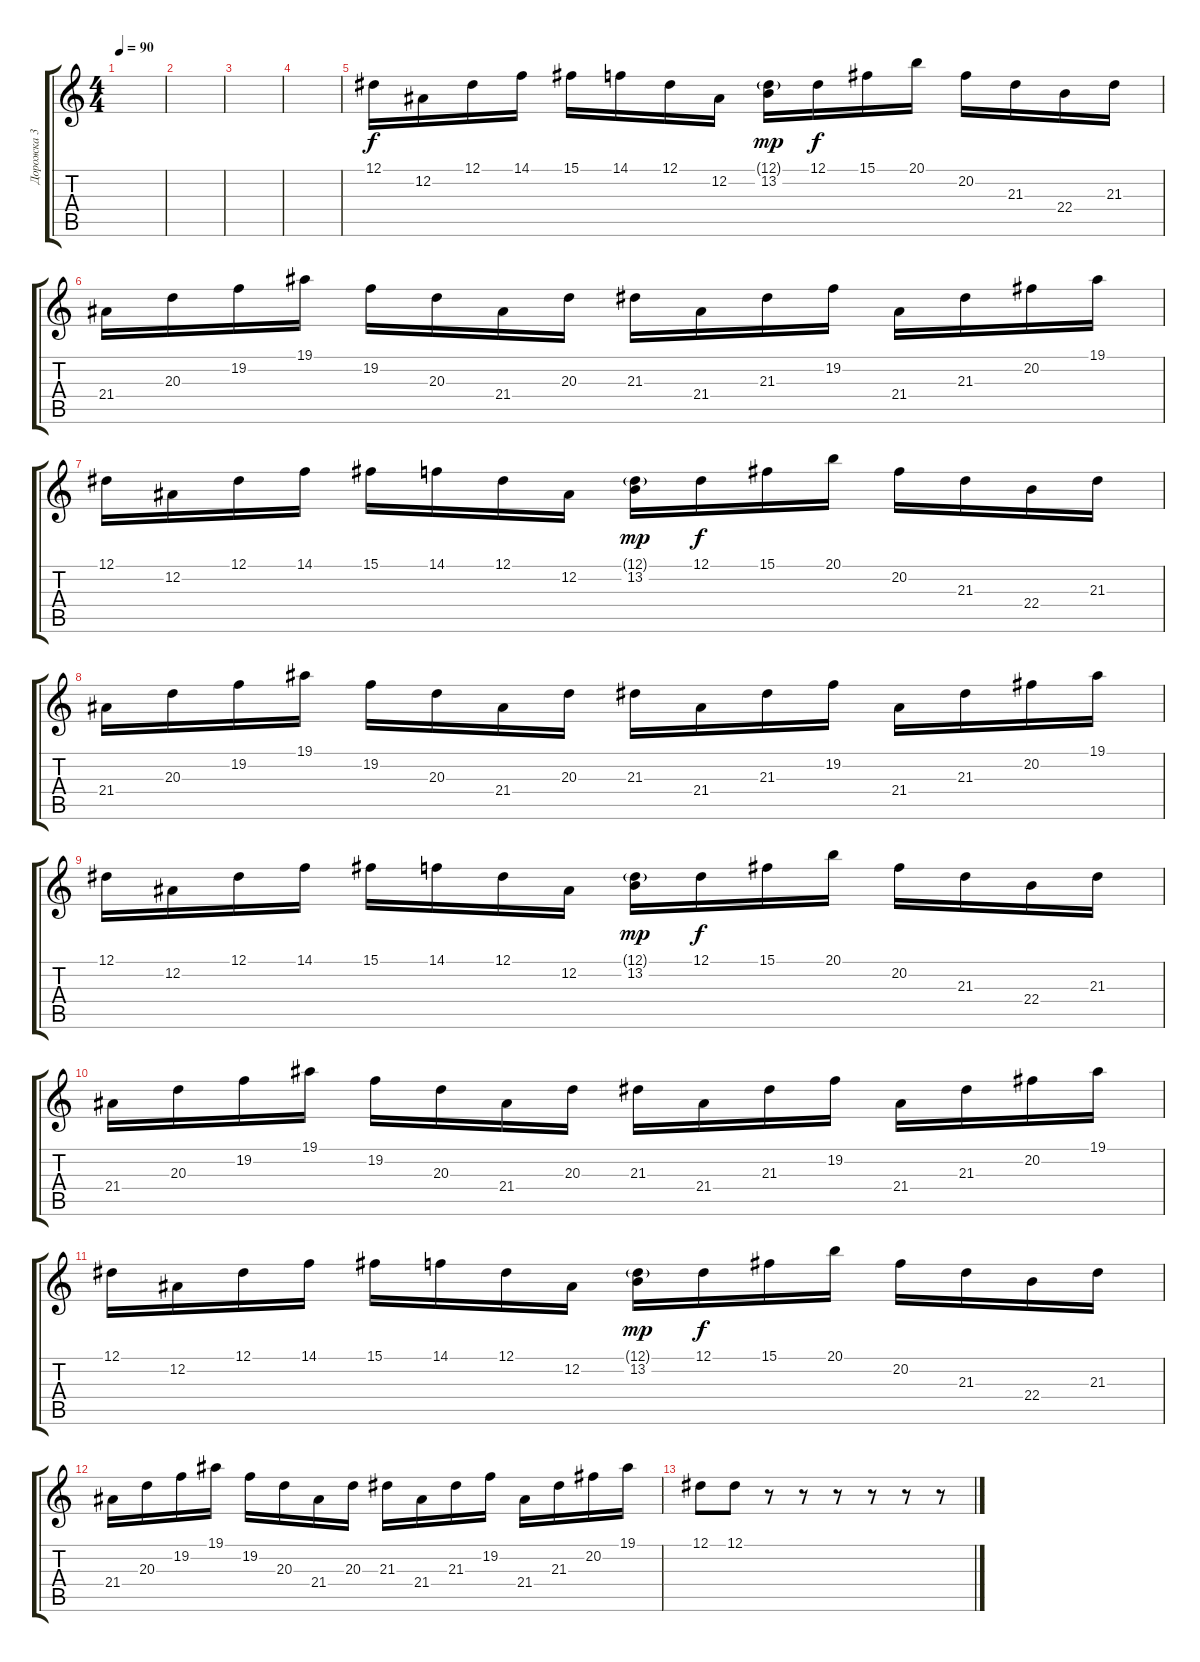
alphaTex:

\track ("Дорожка 3" "Дорожка 3") {instrument violin}
\staff {score tabs}
\tuning (Eb4 Bb3 Gb3 Db3 Ab2 Eb2) {hide}
\ts (4 4)
\tempo 90
\clef g2
\ks c
|
|
|
|
12.1.16 12.2.16 12.1.16 14.1.16 15.1.16 14.1.16 12.1.16 12.2.16 (12.1{g} 13.2).16{dy mp} 12.1.16{dy f} 15.1.16 20.1.16 20.2.16 21.3.16 22.4.16 21.3.16 |
21.4.16 20.3.16 19.2.16 19.1.16 19.2.16 20.3.16 21.4.16 20.3.16 21.3.16 21.4.16 21.3.16 19.2.16 21.4.16 21.3.16 20.2.16 19.1.16 |
12.1.16 12.2.16 12.1.16 14.1.16 15.1.16 14.1.16 12.1.16 12.2.16 (12.1{g} 13.2).16{dy mp} 12.1.16{dy f} 15.1.16 20.1.16 20.2.16 21.3.16 22.4.16 21.3.16 |
21.4.16 20.3.16 19.2.16 19.1.16 19.2.16 20.3.16 21.4.16 20.3.16 21.3.16 21.4.16 21.3.16 19.2.16 21.4.16 21.3.16 20.2.16 19.1.16 |
12.1.16 12.2.16 12.1.16 14.1.16 15.1.16 14.1.16 12.1.16 12.2.16 (12.1{g} 13.2).16{dy mp} 12.1.16{dy f} 15.1.16 20.1.16 20.2.16 21.3.16 22.4.16 21.3.16 |
21.4.16 20.3.16 19.2.16 19.1.16 19.2.16 20.3.16 21.4.16 20.3.16 21.3.16 21.4.16 21.3.16 19.2.16 21.4.16 21.3.16 20.2.16 19.1.16 |
12.1.16 12.2.16 12.1.16 14.1.16 15.1.16 14.1.16 12.1.16 12.2.16 (12.1{g} 13.2).16{dy mp} 12.1.16{dy f} 15.1.16 20.1.16 20.2.16 21.3.16 22.4.16 21.3.16 |
21.4.16 20.3.16 19.2.16 19.1.16 19.2.16 20.3.16 21.4.16 20.3.16 21.3.16 21.4.16 21.3.16 19.2.16 21.4.16 21.3.16 20.2.16 19.1.16 |
12.1.8 12.1.8 r.8 r.8 r.8 r.8 r.8 r.8
